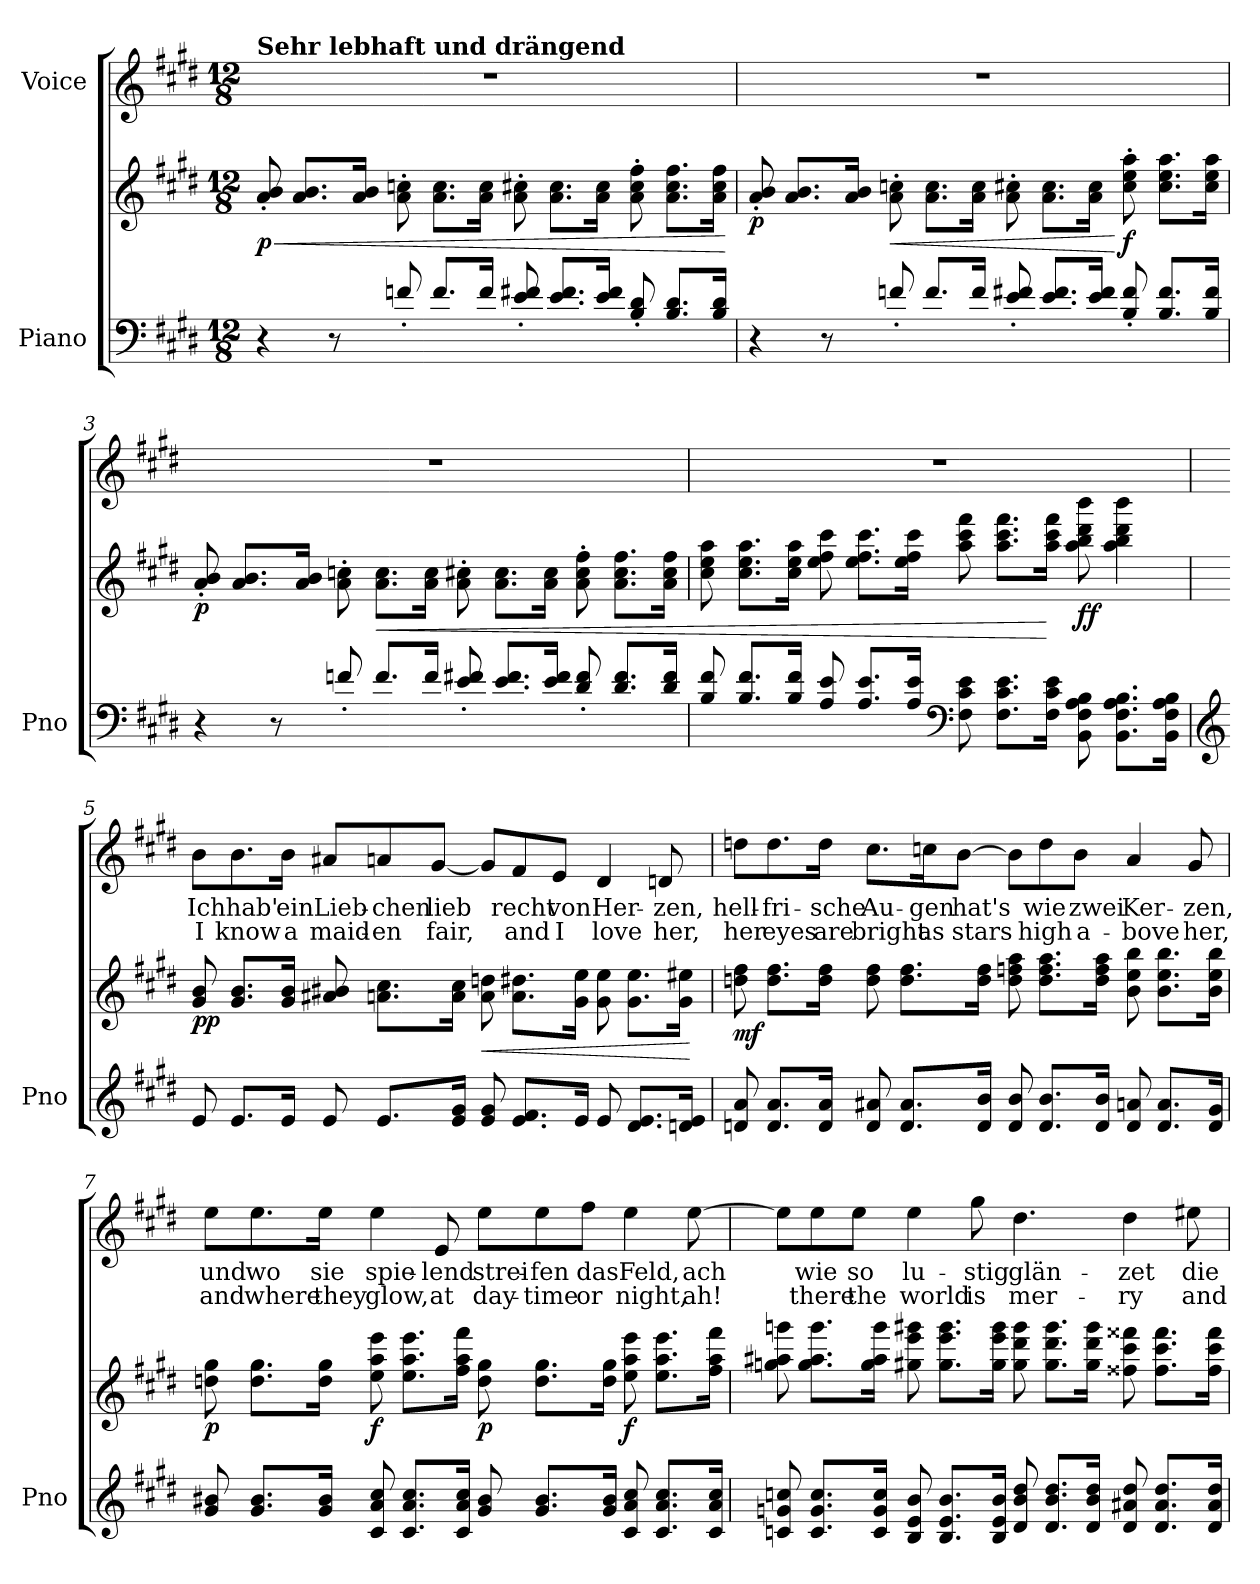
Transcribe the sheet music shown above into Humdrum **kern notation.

**kern	**kern	**dynam	**kern	**text	**text
*part2	*part2	*part2	*part1	*part1	*part1
*staff3	*staff2	*staff2/3	*staff1	*staff1	*staff1
*I"Piano	*	*	*I"Voice	*	*
*I'Pno	*	*	*	*	*
*clefF4	*clefG2	*	*clefG2	*	*
*k[f#c#g#d#]	*k[f#c#g#d#]	*	*k[f#c#g#d#]	*	*
*M12/8	*M12/8	*	*M12/8	*	*
=1	=1	=1	=1	=1	=1
!	!	!	!LO:TX:a:B:t=Sehr lebhaft und drängend	!	!
!	!	!LO:HP:b	!	!	!
!	!	!LO:DY:n=1:b	!	!	!
4r	8a/' 8b/'	< p	1.r	.	.
.	8.a/ 8.b/L	.	.	.	.
8r	.	.	.	.	.
.	16a/ 16b/Jk	.	.	.	.
8fn'/	8a\' 8ccn\'	.	.	.	.
8.f/L	8.a\ 8.cc\L	.	.	.	.
16f/Jk	16a\ 16cc\Jk	.	.	.	.
8e/' 8f#X/'	8a\' 8cc#X\'	.	.	.	.
8.e/ 8.f#/L	8.a\ 8.cc#\L	.	.	.	.
16e/ 16f#/Jk	16a\ 16cc#\Jk	.	.	.	.
8B/' 8d#/'	8a\' 8cc#\' 8ff#\'	.	.	.	.
8.B/ 8.d#/L	8.a\ 8.cc#\ 8.ff#\L	.	.	.	.
16B/ 16d#/Jk	16a\ 16cc#\ 16ff#\Jk	.	.	.	.
.	.	[	.	.	.
!!LO:LB:g=z
=2	=2	=2	=2	=2	=2
!	!	!LO:DY:b	!	!	!
4r	8a/' 8b/'	p	1.r	.	.
.	8.a/ 8.b/L	.	.	.	.
8r	.	.	.	.	.
.	16a/ 16b/Jk	.	.	.	.
!	!	!LO:HP:b	!	!	!
8fn'/	8a\' 8ccn\'	<	.	.	.
8.f/L	8.a\ 8.cc\L	.	.	.	.
16f/Jk	16a\ 16cc\Jk	.	.	.	.
8e/' 8f#X/'	8a\' 8cc#X\'	.	.	.	.
8.e/ 8.f#/L	8.a\ 8.cc#\L	.	.	.	.
16e/ 16f#/Jk	16a\ 16cc#\Jk	.	.	.	.
!	!	!LO:DY:n=1:b	!	!	!
8B/' 8f#/'	8cc#\' 8ee\' 8aa\'	[ f	.	.	.
8.B/ 8.f#/L	8.cc#\ 8.ee\ 8.aa\L	.	.	.	.
16B/ 16f#/Jk	16cc#\ 16ee\ 16aa\Jk	.	.	.	.
=3	=3	=3	=3	=3	=3
!	!	!LO:DY:b	!	!	!
4r	8a/' 8b/'	p	1.r	.	.
.	8.a/ 8.b/L	.	.	.	.
8r	.	.	.	.	.
.	16a/ 16b/Jk	.	.	.	.
8fn'/	8a\' 8ccn\'	.	.	.	.
!	!	!LO:HP:b	!	!	!
8.f/L	8.a\ 8.cc\L	<	.	.	.
16f/Jk	16a\ 16cc\Jk	.	.	.	.
8e/' 8f#X/'	8a\' 8cc#X\'	.	.	.	.
8.e/ 8.f#/L	8.a\ 8.cc#\L	.	.	.	.
16e/ 16f#/Jk	16a\ 16cc#\Jk	.	.	.	.
8d#/' 8f#/'	8a\' 8cc#\' 8ff#\'	.	.	.	.
8.d#/ 8.f#/L	8.a\ 8.cc#\ 8.ff#\L	.	.	.	.
16d#/ 16f#/Jk	16a\ 16cc#\ 16ff#\Jk	.	.	.	.
!!LO:LB:g=z
=4	=4	=4	=4	=4	=4
8B/ 8f#/	8cc#\ 8ee\ 8aa\	.	1.r	.	.
8.B/ 8.f#/L	8.cc#\ 8.ee\ 8.aa\L	.	.	.	.
16B/ 16f#/Jk	16cc#\ 16ee\ 16aa\Jk	.	.	.	.
8A/ 8e/	8ee\ 8ff#\ 8ccc#\	.	.	.	.
8.A/ 8.e/L	8.ee\ 8.ff#\ 8.ccc#\L	.	.	.	.
16A/ 16e/Jk	16ee\ 16ff#\ 16ccc#\Jk	.	.	.	.
*clefF4	*	*	*	*	*
8F#\ 8c#\ 8e\	8aa\ 8ccc#\ 8fff#\	.	.	.	.
8.F#\ 8.c#\ 8.e\L	8.aa\ 8.ccc#\ 8.fff#\L	.	.	.	.
16F#\ 16c#\ 16e\Jk	16aa\ 16ccc#\ 16fff#\Jk	[	.	.	.
!	!	!LO:DY:b	!	!	!
8BB\ 8F#\ 8A\ 8B\	8aa\ 8bb\ 8ddd#\ 8bbb\	ff	.	.	.
8.BB\ 8.F#\ 8.A\ 8.B\L	4aa\ 4bb\ 4ddd#\ 4bbb\	.	.	.	.
16BB\ 16F#\ 16A\ 16B\Jk	.	.	.	.	.
!!LO:PB:g=z
=5	=5	=5	=5	=5	=5
*clefG2	*	*	*	*	*
!	!	!LO:DY:b	!	!LO:LY:b	!LO:LY:b
8e/	8g#/ 8b/	pp	8b\L	Ich	I
!	!	!	!	!LO:LY:b	!LO:LY:b
8.e/L	8.g#/ 8.b/L	.	8.b\	hab'	know
!	!	!	!	!LO:LY:b	!LO:LY:b
16e/Jk	16g#/ 16b/Jk	.	16b\Jk	ein	a
!	!	!	!	!LO:LY:b	!LO:LY:b
8e/	8a#X/ 8b#X/	.	8a#X/L	Lieb-	maid-
!	!	!	!	!LO:LY:b	!LO:LY:b
8.e/L	8.an\ 8.cc#\L	.	8an/	-chen	-en
!	!	!	!	!LO:LY:b	!LO:LY:b
.	.	.	[8g#/J	lieb	fair,
16e/ 16g#/Jk	16a\ 16cc#\Jk	.	.	.	.
!	!	!LO:HP:b	!	!	!
8e/ 8g#/	8a\ 8ddn\	<	8g#/L]	.	.
!	!	!	!	!LO:LY:b	!LO:LY:b
8.e/ 8.f#/L	8.a\ 8.dd#X\L	.	8f#/	recht	and
!	!	!	!	!LO:LY:b	!LO:LY:b
.	.	.	8e/J	von	I
16e/Jk	16g#\ 16ee\Jk	.	.	.	.
!	!	!	!	!LO:LY:b	!LO:LY:b
8e/	8g#\ 8ee\	.	4d#/	Her-	love
8.d#/ 8.e/L	8.g#\ 8.ee\L	.	.	.	.
!	!	!	!	!LO:LY:b	!LO:LY:b
.	.	.	8dn/	-zen,	her,
16dn/ 16e/Jk	16g#\ 16ee#X\Jk	.	.	.	.
.	.	[	.	.	.
!!LO:LB:g=z
=6	=6	=6	=6	=6	=6
!	!	!LO:DY:b	!	!LO:LY:b	!LO:LY:b
8dn/ 8a/	8ddn\ 8ff#\	mf	8ddn\L	hell-	her
!	!	!	!	!LO:LY:b	!LO:LY:b
8.d/ 8.a/L	8.dd\ 8.ff#\L	.	8.dd\	-fri-	eyes
!	!	!	!	!LO:LY:b	!LO:LY:b
16d/ 16a/Jk	16dd\ 16ff#\Jk	.	16dd\Jk	-sche	are
!	!	!	!	!LO:LY:b	!LO:LY:b
8d/ 8a#X/	8dd\ 8ff#\	.	8.cc#\L	Au-	bright
8.d/ 8.a#/L	8.dd\ 8.ff#\L	.	.	.	.
!	!	!	!	!LO:LY:b	!LO:LY:b
.	.	.	16ccn\K	-gen	as
!	!	!	!	!LO:LY:b	!LO:LY:b
.	.	.	[8b\J	hat's	stars
16d/ 16b/Jk	16dd\ 16ff#\Jk	.	.	.	.
8d/ 8b/	8dd\ 8ffn\ 8aa\	.	8b\L]	.	.
!	!	!	!	!LO:LY:b	!LO:LY:b
8.d/ 8.b/L	8.dd\ 8.ff\ 8.aa\L	.	8dd\	wie	high
!	!	!	!	!LO:LY:b	!LO:LY:b
.	.	.	8b\J	zwei	a-
16d/ 16b/Jk	16dd\ 16ff\ 16aa\Jk	.	.	.	.
!	!	!	!	!LO:LY:b	!LO:LY:b
8d/ 8an/	8b\ 8ee\ 8bb\	.	4a/	Ker-	-bove
8.d/ 8.a/L	8.b\ 8.ee\ 8.bb\L	.	.	.	.
!	!	!	!	!LO:LY:b	!LO:LY:b
.	.	.	8g#/	-zen,	her,
16d/ 16g#/Jk	16b\ 16ee\ 16bb\Jk	.	.	.	.
!!LO:LB:g=z
=7	=7	=7	=7	=7	=7
!	!	!LO:DY:b	!	!LO:LY:b	!LO:LY:b
8g#/ 8b#X/	8ddn\ 8gg#\	p	8ee\L	und	and
!	!	!	!	!LO:LY:b	!LO:LY:b
8.g#/ 8.b#/L	8.dd\ 8.gg#\L	.	8.ee\	wo	where
!	!	!	!	!LO:LY:b	!LO:LY:b
16g#/ 16b#/Jk	16dd\ 16gg#\Jk	.	16ee\Jk	sie	they
!	!	!LO:DY:b	!	!LO:LY:b	!LO:LY:b
8c#/ 8a/ 8cc#/	8ee\ 8aa\ 8eee\	f	4ee\	spie-	glow,
8.c#/ 8.a/ 8.cc#/L	8.ee\ 8.aa\ 8.eee\L	.	.	.	.
!	!	!	!	!LO:LY:b	!LO:LY:b
.	.	.	8e/	-lend	at
16c#/ 16a/ 16cc#/Jk	16ff#\ 16aa\ 16fff#\Jk	.	.	.	.
!	!	!LO:DY:b	!	!LO:LY:b	!LO:LY:b
8g#/ 8b#/	8dd\ 8gg#\	p	8ee\L	strei-	day-
!	!	!	!	!LO:LY:b	!LO:LY:b
8.g#/ 8.b#/L	8.dd\ 8.gg#\L	.	8ee\	-fen	-time
!	!	!	!	!LO:LY:b	!LO:LY:b
.	.	.	8ff#\J	das	or
16g#/ 16b#/Jk	16dd\ 16gg#\Jk	.	.	.	.
!	!	!LO:DY:b	!	!LO:LY:b	!LO:LY:b
8c#/ 8a/ 8cc#/	8ee\ 8aa\ 8eee\	f	4ee\	Feld,	night,
8.c#/ 8.a/ 8.cc#/L	8.ee\ 8.aa\ 8.eee\L	.	.	.	.
!	!	!	!	!LO:LY:b	!LO:LY:b
.	.	.	[8ee\	ach	ah!
16c#/ 16a/ 16cc#/Jk	16ff#\ 16aa\ 16fff#\Jk	.	.	.	.
!!LO:PB:g=z
=8	=8	=8	=8	=8	=8
8cn/ 8gn/ 8ccn/	8ggn\ 8aa#X\ 8gggn\	.	8ee\L]	.	.
!	!	!	!	!LO:LY:b	!LO:LY:b
8.c/ 8.g/ 8.cc/L	8.gg\ 8.aa#\ 8.ggg\L	.	8ee\	wie	there
!	!	!	!	!LO:LY:b	!LO:LY:b
.	.	.	8ee\J	so	the
16c/ 16g/ 16cc/Jk	16gg\ 16aa#\ 16ggg\Jk	.	.	.	.
!	!	!	!	!LO:LY:b	!LO:LY:b
8B/ 8e/ 8b/	8gg#X\ 8eee\ 8ggg#X\	.	4ee\	lu-	world
8.B/ 8.e/ 8.b/L	8.gg#\ 8.eee\ 8.ggg#\L	.	.	.	.
!	!	!	!	!LO:LY:b	!LO:LY:b
.	.	.	8gg#\	-stig	is
16B/ 16e/ 16b/Jk	16gg#\ 16eee\ 16ggg#\Jk	.	.	.	.
!	!	!	!	!LO:LY:b	!LO:LY:b
8d#/ 8b/ 8dd#/	8gg#\ 8ddd#\ 8ggg#\	.	4.dd#\	glän-	mer-
8.d#/ 8.b/ 8.dd#/L	8.gg#\ 8.ddd#\ 8.ggg#\L	.	.	.	.
16d#/ 16b/ 16dd#/Jk	16gg#\ 16ddd#\ 16ggg#\Jk	.	.	.	.
!	!	!	!	!LO:LY:b	!LO:LY:b
8d#/ 8a#X/ 8dd#/	8ff##X\ 8ccc#\ 8fff##X\	.	4dd#\	-zet	-ry
8.d#/ 8.a#/ 8.dd#/L	8.ff##\ 8.ccc#\ 8.fff##\L	.	.	.	.
!	!	!	!	!LO:LY:b	!LO:LY:b
.	.	.	8ee#X\	die	and
16d#/ 16a#/ 16dd#/Jk	16ff##\ 16ccc#\ 16fff##\Jk	.	.	.	.
=	=	=	=	=	=
*-	*-	*-	*-	*-	*-
